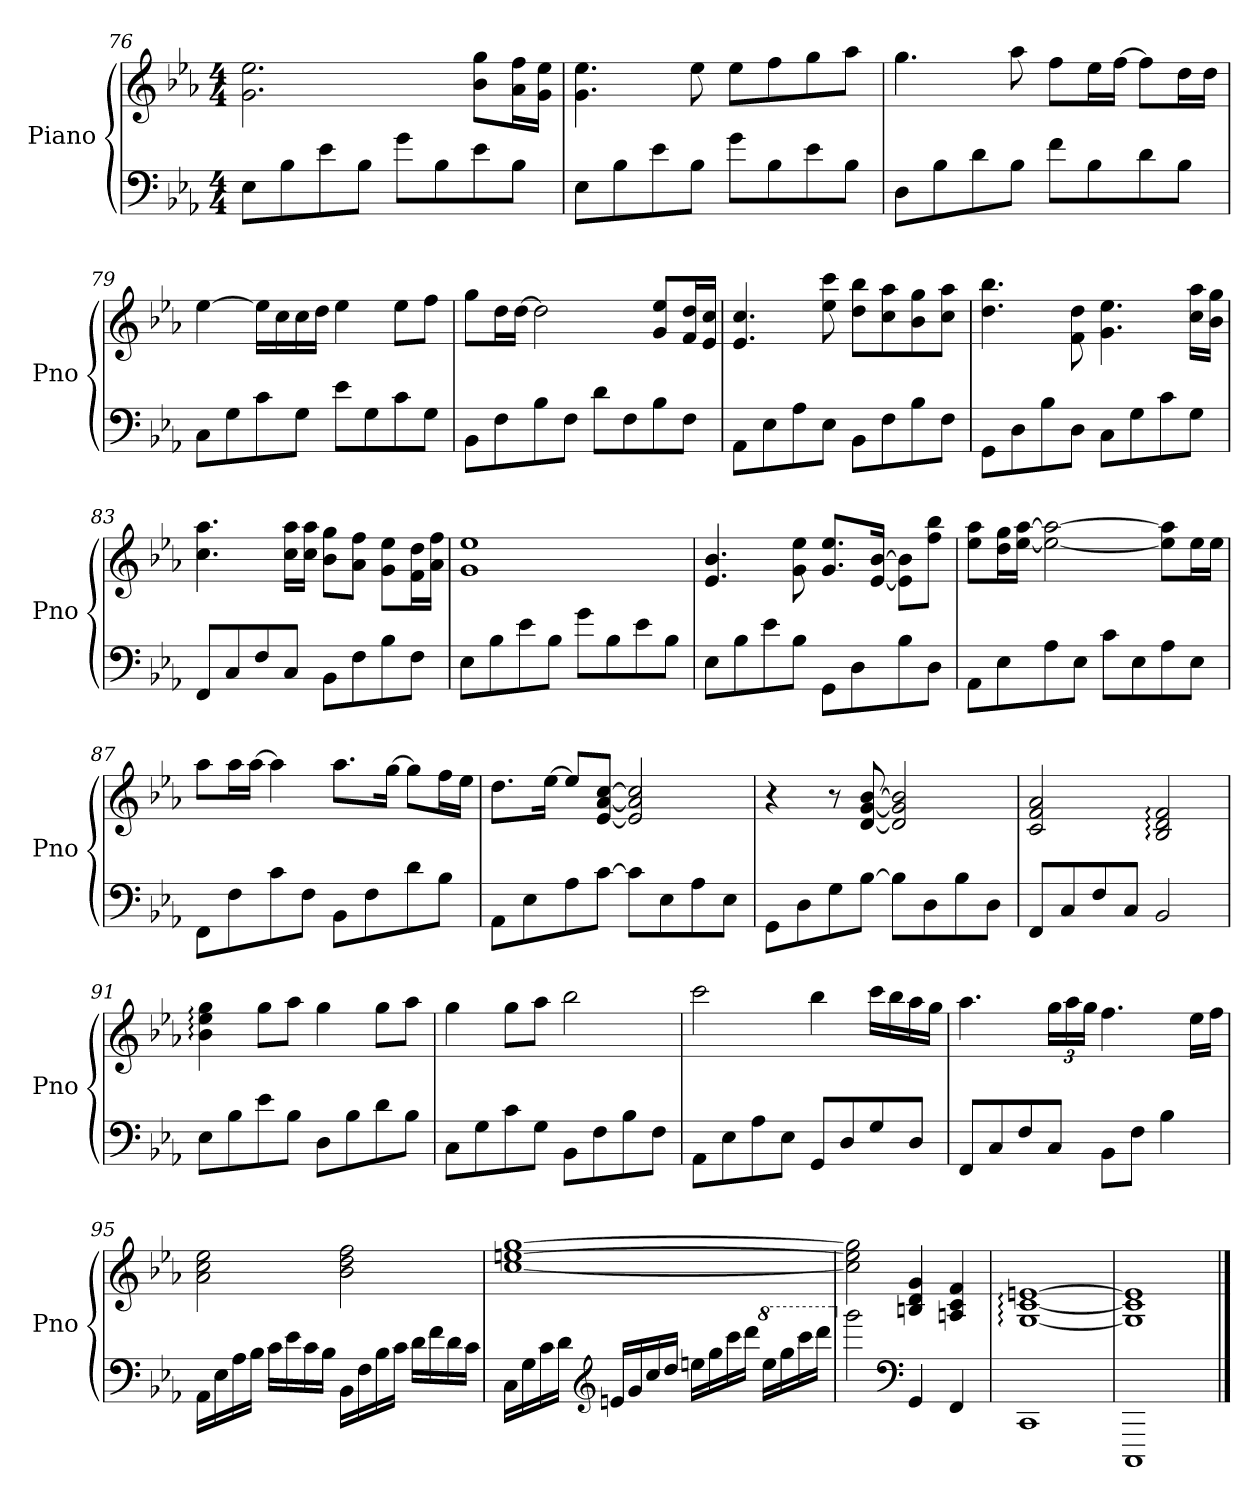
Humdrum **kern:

**kern	**kern
*part1	*part1
*staff2	*staff1
*I"Piano	*
*I'Pno	*
*clefF4	*clefG2
*k[b-e-a-]	*k[b-e-a-]
*M4/4	*M4/4
=76	=76
8E-\L	2.g\ 2.ee-\
8B-\	.
8e-\	.
8B-\J	.
8g\L	.
8B-\	.
8e-\	8b-\ 8gg\L
8B-\J	16a-\ 16ff\L
.	16g\ 16ee-\JJ
=77	=77
8E-\L	4.g\ 4.ee-\
8B-\	.
8e-\	.
8B-\J	8ee-\
8g\L	8ee-\L
8B-\	8ff\
8e-\	8gg\
8B-\J	8aa-\J
=78	=78
8D\L	4.gg\
8B-\	.
8d\	.
8B-\J	8aa-\
8f\L	8ff\L
8B-\	16ee-\L
.	[16ff\JJ
8d\	8ff\L]
8B-\J	16dd\L
.	16dd\JJ
!!LO:LB:g=z
=79	=79
8C\L	[4ee-\
8G\	.
8c\	16ee-\LL]
.	16cc\
8G\J	16cc\
.	16dd\JJ
8e-\L	4ee-\
8G\	.
8c\	8ee-\L
8G\J	8ff\J
=80	=80
8BB-\L	8gg\L
8F\	16dd\L
.	[16dd\JJ
8B-\	2dd\]
8F\J	.
8d\L	.
8F\	.
8B-\	8g/ 8ee-/L
8F\J	16f/ 16dd/L
.	16e-/ 16cc/JJ
=81	=81
8AA-\L	4.e-/ 4.cc/
8E-\	.
8A-\	.
8E-\J	8ee-\ 8ccc\
8BB-\L	8dd\ 8bb-\L
8F\	8cc\ 8aa-\
8B-\	8b-\ 8gg\
8F\J	8cc\ 8aa-\J
=82	=82
8GG\L	4.dd\ 4.bb-\
8D\	.
8B-\	.
8D\J	8f\ 8dd\
8C\L	4.g\ 4.ee-\
8G\	.
8c\	.
8G\J	16cc\ 16aa-\LL
.	16b-\ 16gg\JJ
!!LO:LB:g=z
=83	=83
8FF/L	4.cc\ 4.aa-\
8C/	.
8F/	.
8C/J	16cc\ 16aa-\LL
.	16cc\ 16aa-\JJ
8BB-\L	8b-\ 8gg\L
8F\	8a-\ 8ff\J
8B-\	8g\ 8ee-\L
8F\J	16f\ 16dd\L
.	16a-\ 16ff\JJ
=84	=84
8E-\L	1g 1ee-
8B-\	.
8e-\	.
8B-\J	.
8g\L	.
8B-\	.
8e-\	.
8B-\J	.
=85	=85
8E-\L	4.e-/ 4.b-/
8B-\	.
8e-\	.
8B-\J	8g\ 8ee-\
8GG\L	8.g/ 8.ee-/L
8D\	.
.	[16e-/ [16b-/Jk
8B-\	8e-\] 8b-\]L
8D\J	8ff\ 8bb-\J
=86	=86
8AA-\L	8ee-\ 8aa-\L
8E-\	16dd\ 16gg\L
.	[16ee-\ [16aa-\JJ
8A-\	2ee-\_ 2aa-\_
8E-\J	.
8c\L	.
8E-\	.
8A-\	8ee-\] 8aa-\]L
8E-\J	16ee-\L
.	16ee-\JJ
!!LO:LB:g=z
=87	=87
8FF\L	8aa-\L
8F\	16aa-\L
.	[16aa-\JJ
8c\	4aa-\]
8F\J	.
8BB-\L	8.aa-\L
8F\	.
.	[16gg\Jk
8d\	8gg\L]
8B-\J	16ff\L
.	16ee-\JJ
=88	=88
8AA-\L	8.dd\L
8E-\	.
.	[16ee-\Jk
8A-\	8ee-/L]
[8c\J	[8e-/ [8a-/ [8cc/J
8c\L]	2e-/] 2a-/] 2cc/]
8E-\	.
8A-\	.
8E-\J	.
=89	=89
8GG\L	4r
8D\	.
8G\	8r
[8B-\J	[8d/ [8g/ [8b-/
8B-\L]	2d/] 2g/] 2b-/]
8D\	.
8B-\	.
8D\J	.
=90	=90
8FF/L	2c/ 2f/ 2a-/
8C/	.
8F/	.
8C/J	.
2BB-/	2B-/: 2d/: 2f/:
!!LO:PB:g=z
=91	=91
8E-\L	4b-\: 4ee-\: 4gg\:
8B-\	.
8e-\	8gg\L
8B-\J	8aa-\J
8D\L	4gg\
8B-\	.
8d\	8gg\L
8B-\J	8aa-\J
=92	=92
8C\L	4gg\
8G\	.
8c\	8gg\L
8G\J	8aa-\J
8BB-\L	2bb-\
8F\	.
8B-\	.
8F\J	.
=93	=93
8AA-\L	2ccc\
8E-\	.
8A-\	.
8E-\J	.
8GG/L	4bb-\
8D/	.
8G/	16ccc\LL
.	16bb-\
8D/J	16aa-\
.	16gg\JJ
=94	=94
8FF/L	4.aa-\
8C/	.
8F/	.
*	*Xbrackettup
8C/J	24gg\LL
.	24aa-\
.	24gg\JJ
8BB-\L	4.ff\
8F\J	.
4B-\	.
.	16ee-\LL
.	16ff\JJ
!!LO:LB:g=z
=95	=95
16AA-\LL	2a-\ 2cc\ 2ee-\
16E-\	.
16A-\	.
16B-\JJ	.
16c\LL	.
16e-\	.
16c\	.
16B-\JJ	.
16BB-\LL	2b-\ 2dd\ 2ff\
16F\	.
16B-\	.
16c\JJ	.
16d\LL	.
16f\	.
16d\	.
16c\JJ	.
=96	=96
16C\LL	[1cc [1een [1gg
16G\	.
16c\	.
16d\JJ	.
*clefG2	*
16en/LL	.
16g/	.
16cc/	.
16dd/JJ	.
16een\LL	.
16gg\	.
16ccc\	.
16ddd\JJ	.
*8va	*
16eee\LL	.
16ggg\	.
16cccc\	.
16dddd\JJ	.
=97	=97
*X8va	*
2ggg\	2cc\] 2een\] 2gg\]
*clefF4	*
4GG/	4Bn/ 4d/ 4g/
4FF/	4An/ 4c/ 4f/
!!LO:LB:g=z
=98	=98
1CC	[1G: [1c: [1en:
=99	=99
1CCC	1G] 1c] 1en]
==	==
*-	*-
